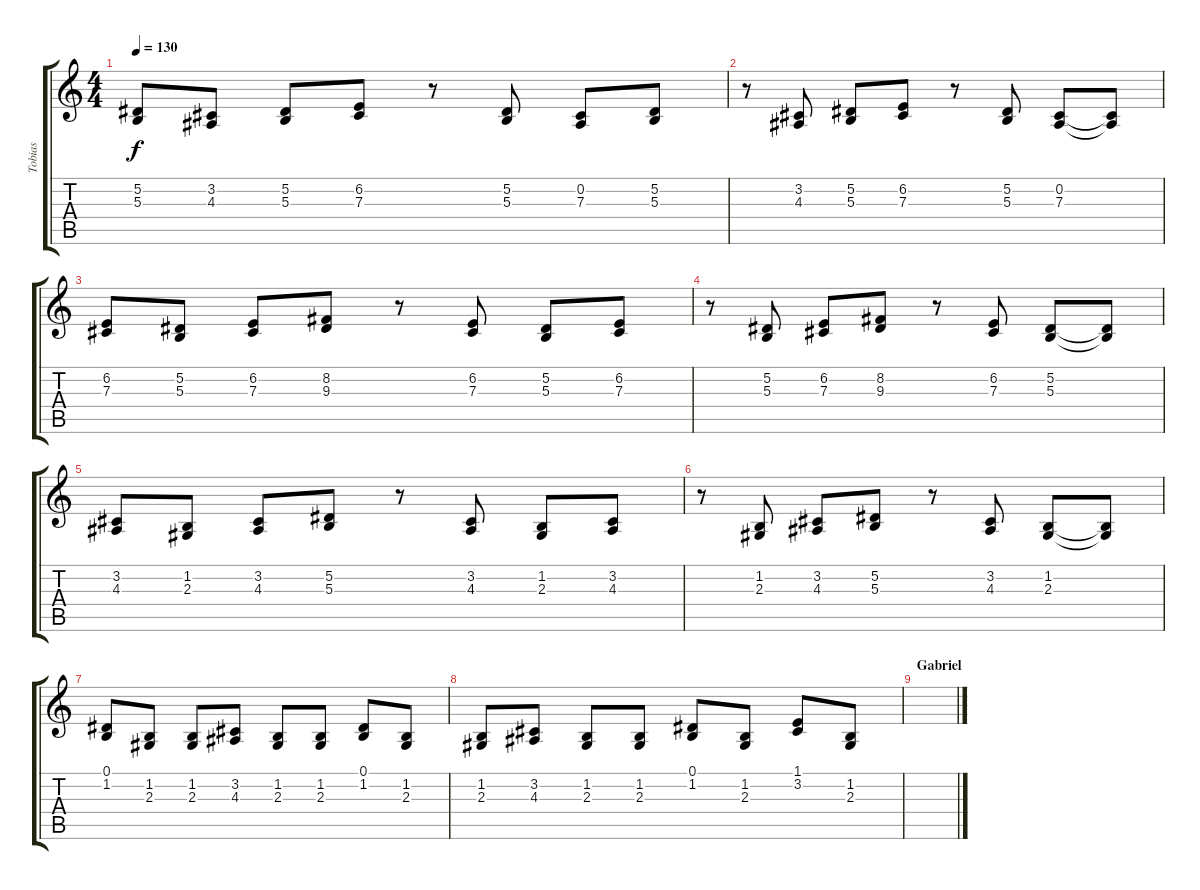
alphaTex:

\track ("Tobias" "Tobias") {instrument oboe}
\staff {score tabs}
\tuning (Eb4 Bb3 Gb3 Db3 Ab2 Eb2) {hide}
\ts (4 4)
\tempo 130
\clef g2
\ks c
(5.2 5.3).8{dy f} (3.2 4.3).8 (5.2 5.3).8 (6.2 7.3).8 r.8 (5.2 5.3).8 (0.2 7.3).8 (5.2 5.3).8 |
r.8 (3.2 4.3).8 (5.2 5.3).8 (6.2 7.3).8 r.8 (5.2 5.3).8 (0.2 7.3).8 (0.2{t} 7.3{t}).8 |
(6.2 7.3).8 (5.2 5.3).8 (6.2 7.3).8 (8.2 9.3).8 r.8 (6.2 7.3).8 (5.2 5.3).8 (6.2 7.3).8 |
r.8 (5.2 5.3).8 (6.2 7.3).8 (8.2 9.3).8 r.8 (6.2 7.3).8 (5.2 5.3).8 (5.2{t} 5.3{t}).8 |
(3.2 4.3).8 (1.2 2.3).8 (3.2 4.3).8 (5.2 5.3).8 r.8 (3.2 4.3).8 (1.2 2.3).8 (3.2 4.3).8 |
r.8 (1.2 2.3).8 (3.2 4.3).8 (5.2 5.3).8 r.8 (3.2 4.3).8 (1.2 2.3).8 (1.2{t} 2.3{t}).8 |
(0.1 1.2).8 (1.2 2.3).8 (1.2 2.3).8 (3.2 4.3).8 (1.2 2.3).8 (1.2 2.3).8 (0.1 1.2).8 (1.2 2.3).8 |
(1.2 2.3).8 (3.2 4.3).8 (1.2 2.3).8 (1.2 2.3).8 (0.1 1.2).8 (1.2 2.3).8 (1.1 3.2).8 (1.2 2.3).8 |
\section ("" "Gabriel")
